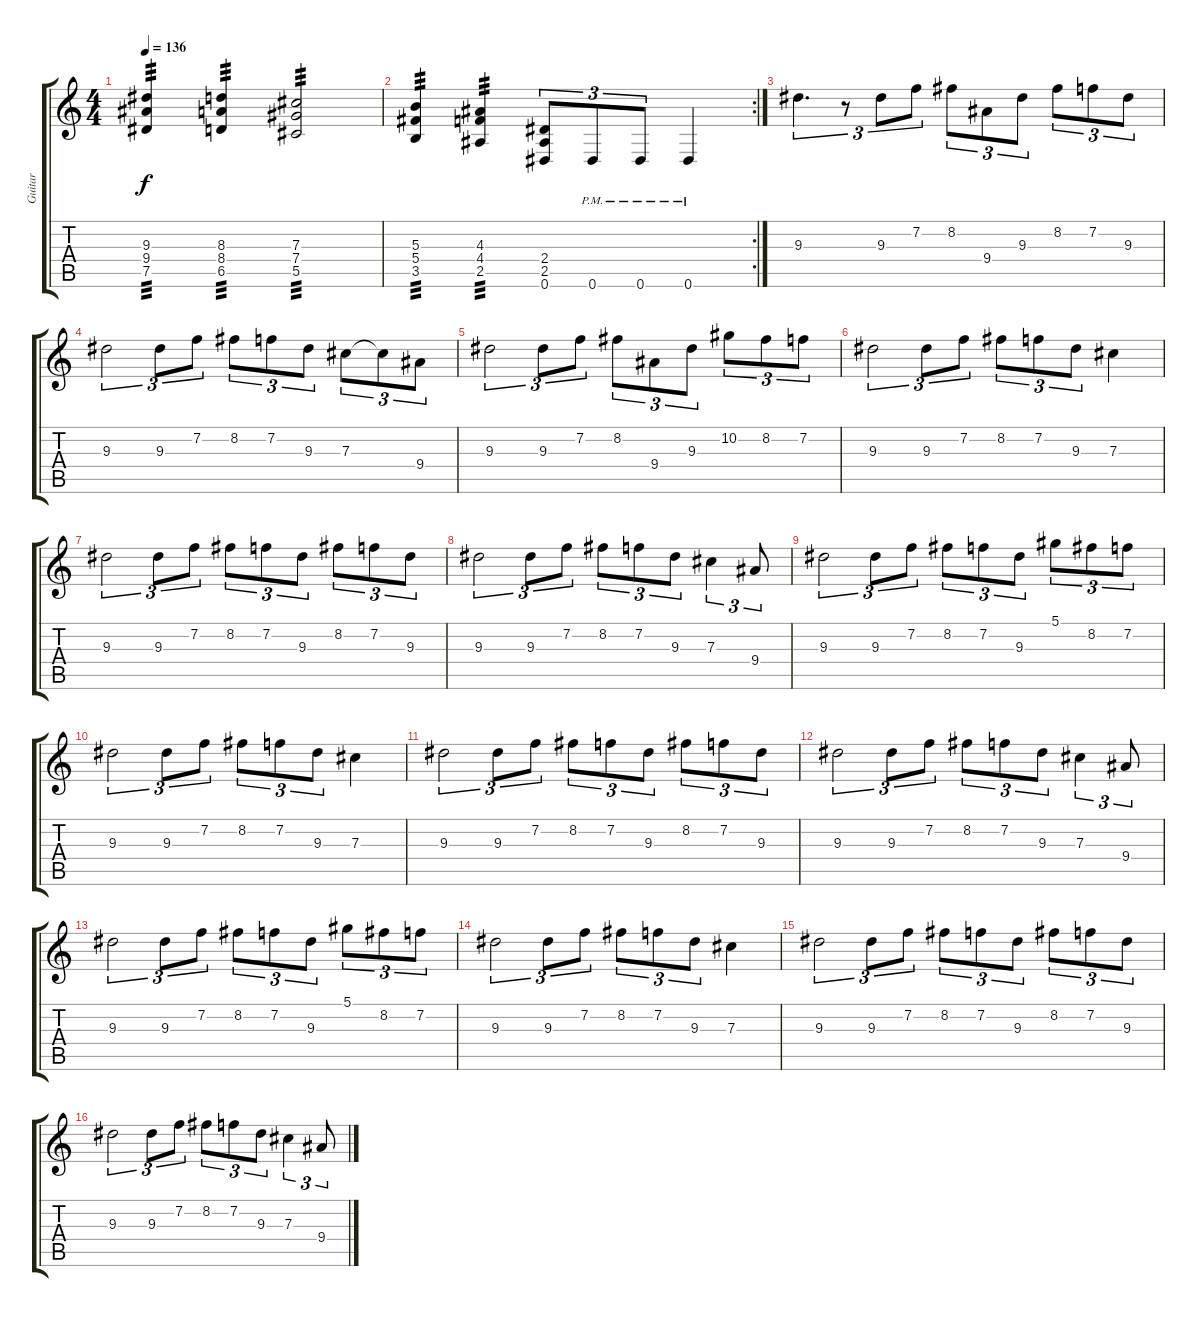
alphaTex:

\track ("Guitar" "Guitar") {instrument distortionguitar}
\staff {score tabs}
\tuning (Eb4 Bb3 Gb3 Db3 Ab2 Eb2) {hide}
\ts (4 4)
\tempo 136
\clef g2
\ks c
(9.3 9.4 7.5).4{tp 3 dy f} (8.3 8.4 6.5).4{tp 3} (7.3 7.4 5.5).2{tp 3} |
\rc 2
(5.3 5.4 3.5).4{tp 3} (4.3 4.4 2.5).4{tp 3} (2.4 2.5 0.6).8{tu (3 2)} 0.6{pm}.8{tu (3 2)} 0.6{pm}.8{tu (3 2)} 0.6{pm}.4 |
9.3.4{d tu (3 2)} r.8{tu (3 2)} 9.3.8{tu (3 2)} 7.2.8{tu (3 2)} 8.2.8{tu (3 2)} 9.4.8{tu (3 2)} 9.3.8{tu (3 2)} 8.2.8{tu (3 2)} 7.2.8{tu (3 2)} 9.3.8{tu (3 2)} |
9.3.2{tu (3 2)} 9.3.8{tu (3 2)} 7.2.8{tu (3 2)} 8.2.8{tu (3 2)} 7.2.8{tu (3 2)} 9.3.8{tu (3 2)} 7.3.8{tu (3 2)} 7.3{t}.8{tu (3 2)} 9.4.8{tu (3 2)} |
9.3.2{tu (3 2)} 9.3.8{tu (3 2)} 7.2.8{tu (3 2)} 8.2.8{tu (3 2)} 9.4.8{tu (3 2)} 9.3.8{tu (3 2)} 10.2.8{tu (3 2)} 8.2.8{tu (3 2)} 7.2.8{tu (3 2)} |
9.3.2{tu (3 2)} 9.3.8{tu (3 2)} 7.2.8{tu (3 2)} 8.2.8{tu (3 2)} 7.2.8{tu (3 2)} 9.3.8{tu (3 2)} 7.3.4 |
9.3.2{tu (3 2)} 9.3.8{tu (3 2)} 7.2.8{tu (3 2)} 8.2.8{tu (3 2)} 7.2.8{tu (3 2)} 9.3.8{tu (3 2)} 8.2.8{tu (3 2)} 7.2.8{tu (3 2)} 9.3.8{tu (3 2)} |
9.3.2{tu (3 2)} 9.3.8{tu (3 2)} 7.2.8{tu (3 2)} 8.2.8{tu (3 2)} 7.2.8{tu (3 2)} 9.3.8{tu (3 2)} 7.3.4{tu (3 2)} 9.4.8{tu (3 2)} |
9.3.2{tu (3 2)} 9.3.8{tu (3 2)} 7.2.8{tu (3 2)} 8.2.8{tu (3 2)} 7.2.8{tu (3 2)} 9.3.8{tu (3 2)} 5.1.8{tu (3 2)} 8.2.8{tu (3 2)} 7.2.8{tu (3 2)} |
9.3.2{tu (3 2)} 9.3.8{tu (3 2)} 7.2.8{tu (3 2)} 8.2.8{tu (3 2)} 7.2.8{tu (3 2)} 9.3.8{tu (3 2)} 7.3.4 |
9.3.2{tu (3 2)} 9.3.8{tu (3 2)} 7.2.8{tu (3 2)} 8.2.8{tu (3 2)} 7.2.8{tu (3 2)} 9.3.8{tu (3 2)} 8.2.8{tu (3 2)} 7.2.8{tu (3 2)} 9.3.8{tu (3 2)} |
9.3.2{tu (3 2)} 9.3.8{tu (3 2)} 7.2.8{tu (3 2)} 8.2.8{tu (3 2)} 7.2.8{tu (3 2)} 9.3.8{tu (3 2)} 7.3.4{tu (3 2)} 9.4.8{tu (3 2)} |
9.3.2{tu (3 2)} 9.3.8{tu (3 2)} 7.2.8{tu (3 2)} 8.2.8{tu (3 2)} 7.2.8{tu (3 2)} 9.3.8{tu (3 2)} 5.1.8{tu (3 2)} 8.2.8{tu (3 2)} 7.2.8{tu (3 2)} |
9.3.2{tu (3 2)} 9.3.8{tu (3 2)} 7.2.8{tu (3 2)} 8.2.8{tu (3 2)} 7.2.8{tu (3 2)} 9.3.8{tu (3 2)} 7.3.4 |
9.3.2{tu (3 2)} 9.3.8{tu (3 2)} 7.2.8{tu (3 2)} 8.2.8{tu (3 2)} 7.2.8{tu (3 2)} 9.3.8{tu (3 2)} 8.2.8{tu (3 2)} 7.2.8{tu (3 2)} 9.3.8{tu (3 2)} |
9.3.2{tu (3 2)} 9.3.8{tu (3 2)} 7.2.8{tu (3 2)} 8.2.8{tu (3 2)} 7.2.8{tu (3 2)} 9.3.8{tu (3 2)} 7.3.4{tu (3 2)} 9.4.8{tu (3 2)}
